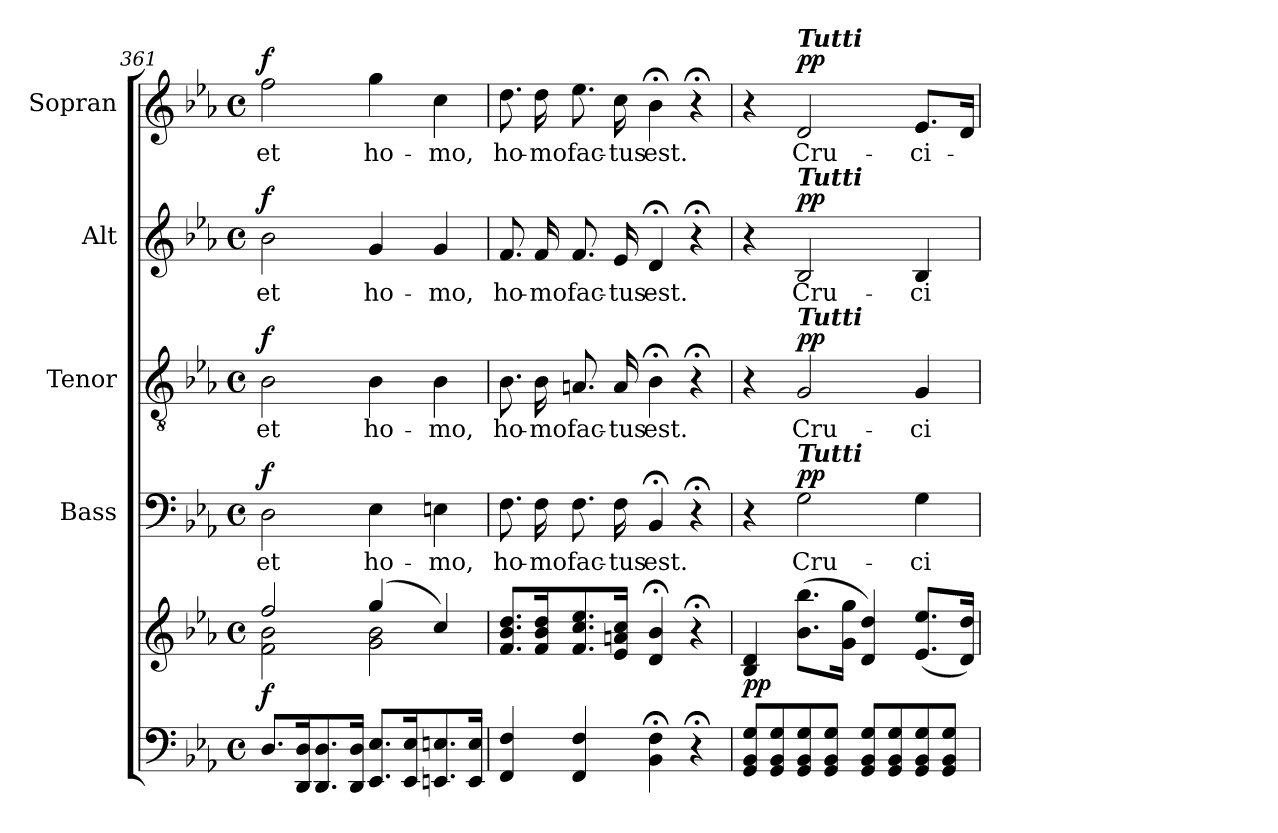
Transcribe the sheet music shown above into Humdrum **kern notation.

**kern	**kern	**dynam	**kern	**text	**dynam	**kern	**text	**dynam	**kern	**text	**dynam	**kern	**text	**dynam
*part5	*part5	*part5	*part4	*part4	*part4	*part3	*part3	*part3	*part2	*part2	*part2	*part1	*part1	*part1
*staff6	*staff5	*staff5/6	*staff4	*staff4	*staff4	*staff3	*staff3	*staff3	*staff2	*staff2	*staff2	*staff1	*staff1	*staff1
*	*	*	*I"Bass	*	*	*I"Tenor	*	*	*I"Alt	*	*	*I"Sopran	*	*
*	*	*	*I'B.	*	*	*I'T.	*	*	*I'A.	*	*	*I'S.	*	*
!!LO:PB:g=z
*clefF4	*clefG2	*	*clefF4	*	*	*clefGv2	*	*	*clefG2	*	*	*clefG2	*	*
*k[b-e-a-]	*k[b-e-a-]	*	*k[b-e-a-]	*	*	*k[b-e-a-]	*	*	*k[b-e-a-]	*	*	*k[b-e-a-]	*	*
*E-:	*E-:	*	*E-:	*	*	*E-:	*	*	*E-:	*	*	*E-:	*	*
*M4/4	*M4/4	*	*M4/4	*	*	*M4/4	*	*	*M4/4	*	*	*M4/4	*	*
*met(c)	*met(c)	*	*met(c)	*	*	*met(c)	*	*	*met(c)	*	*	*met(c)	*	*
=361	=361	=361	=361	=361	=361	=361	=361	=361	=361	=361	=361	=361	=361	=361
*	*^	*	*	*	*	*	*	*	*	*	*	*	*	*
!	!	!	!LO:DY:b	!	!LO:LY:b	!LO:DY:a	!	!LO:LY:b	!LO:DY:a	!	!LO:LY:b	!LO:DY:a	!	!LO:LY:b	!LO:DY:a
8.D/L	2ff/	2f\ 2b-\	f	2D\	et	f	2B-\	et	f	2b-\	et	f	2ff\	et	f
16DD/ 16D/k	.	.	.	.	.	.	.	.	.	.	.	.	.	.	.
8.DD/ 8.D/	.	.	.	.	.	.	.	.	.	.	.	.	.	.	.
16DD/ 16D/Jk	.	.	.	.	.	.	.	.	.	.	.	.	.	.	.
!	!	!	!	!	!LO:LY:b	!	!	!LO:LY:b	!	!	!LO:LY:b	!	!	!LO:LY:b	!
8.EE-/ 8.E-/L	(4gg/	2g\ 2b-\	.	4E-\	ho-	.	4B-\	ho-	.	4g/	ho-	.	4gg\	ho-	.
16EE-/ 16E-/k	.	.	.	.	.	.	.	.	.	.	.	.	.	.	.
!	!	!	!	!	!LO:LY:b	!	!	!LO:LY:b	!	!	!LO:LY:b	!	!	!LO:LY:b	!
8.EEn/ 8.En/	4cc/)	.	.	4En\	-mo,	.	4B-\	-mo,	.	4g/	-mo,	.	4cc\	-mo,	.
16EE/ 16E/Jk	.	.	.	.	.	.	.	.	.	.	.	.	.	.	.
*	*v	*v	*	*	*	*	*	*	*	*	*	*	*	*	*
=362	=362	=362	=362	=362	=362	=362	=362	=362	=362	=362	=362	=362	=362	=362
!	!	!	!	!LO:LY:b	!	!	!LO:LY:b	!	!	!LO:LY:b	!	!	!LO:LY:b	!
4FF/ 4F/	8.f/ 8.b-/ 8.dd/L	.	8.F\	ho-	.	8.B-\	ho-	.	8.f/	ho-	.	8.dd\	ho-	.
!	!	!	!	!LO:LY:b	!	!	!LO:LY:b	!	!	!LO:LY:b	!	!	!LO:LY:b	!
.	16f/ 16b-/ 16dd/k	.	16F\	-mo	.	16B-\	-mo	.	16f/	-mo	.	16dd\	-mo	.
!	!	!	!	!LO:LY:b	!	!	!LO:LY:b	!	!	!LO:LY:b	!	!	!LO:LY:b	!
4FF/ 4F/	8.f/ 8.cc/ 8.ee-/	.	8.F\	fac-	.	8.An/	fac-	.	8.f/	fac-	.	8.ee-\	fac-	.
!	!	!	!	!LO:LY:b	!	!	!LO:LY:b	!	!	!LO:LY:b	!	!	!LO:LY:b	!
.	16e-/ 16an/ 16cc/Jk	.	16F\	-tus	.	16A/	-tus	.	16e-/	-tus	.	16cc\	-tus	.
!	!	!	!	!LO:LY:b	!	!	!LO:LY:b	!	!	!LO:LY:b	!	!	!LO:LY:b	!
4BB-\;< 4F\;<	4d/;< 4b-/;<	.	4BB-;</	est.	.	4B-;<\	est.	.	4d;</	est.	.	4b-;<\	est.	.
4r;<	4r;<	.	4r;<	.	.	4r;<	.	.	4r;<	.	.	4r;<	.	.
=363	=363	=363	=363	=363	=363	=363	=363	=363	=363	=363	=363	=363	=363	=363
!	!	!LO:DY:b	!	!	!	!	!	!	!	!	!	!	!	!
8GG/ 8BB-/ 8G/L	4B-/ 4d/	pp	4r	.	.	4r	.	.	4r	.	.	4r	.	.
8GG/ 8BB-/ 8G/	.	.	.	.	.	.	.	.	.	.	.	.	.	.
!	!	!	!	!	!	!	!	!	!	!	!	!LO:TX:a:Bi:t=Tutti	!	!
!	!	!	!	!	!	!	!	!	!LO:TX:a:Bi:t=Tutti	!	!	!	!	!
!	!	!	!	!	!	!LO:TX:a:Bi:t=Tutti	!	!	!	!	!	!	!	!
!	!	!	!LO:TX:a:Bi:t=Tutti	!	!	!	!	!	!	!	!	!	!	!
!	!	!	!	!LO:LY:b	!LO:DY:a	!	!LO:LY:b	!LO:DY:a	!	!LO:LY:b	!LO:DY:a	!	!LO:LY:b	!LO:DY:a
8GG/ 8BB-/ 8G/	(>8.b-\ 8.bb-\L	.	2G\	Cru-	pp	2G/	Cru-	pp	2B-/	Cru-	pp	2d/	Cru-	pp
8GG/ 8BB-/ 8G/J	.	.	.	.	.	.	.	.	.	.	.	.	.	.
.	16g\ 16gg\Jk	.	.	.	.	.	.	.	.	.	.	.	.	.
8GG/ 8BB-/ 8G/L	4d/ 4dd/)	.	.	.	.	.	.	.	.	.	.	.	.	.
8GG/ 8BB-/ 8G/	.	.	.	.	.	.	.	.	.	.	.	.	.	.
!	!	!	!	!LO:LY:b	!	!	!LO:LY:b	!	!	!LO:LY:b	!	!	!LO:LY:b	!
8GG/ 8BB-/ 8G/	(<8.e-/ 8.ee-/L	.	4G\	-ci-	.	4G/	-ci-	.	4B-/	-ci-	.	8.e-/L	-ci-	.
8GG/ 8BB-/ 8G/J	.	.	.	.	.	.	.	.	.	.	.	.	.	.
.	16d/ 16dd/Jk)	.	.	.	.	.	.	.	.	.	.	16d/Jk	.	.
=	=	=	=	=	=	=	=	=	=	=	=	=	=	=
*-	*-	*-	*-	*-	*-	*-	*-	*-	*-	*-	*-	*-	*-	*-
